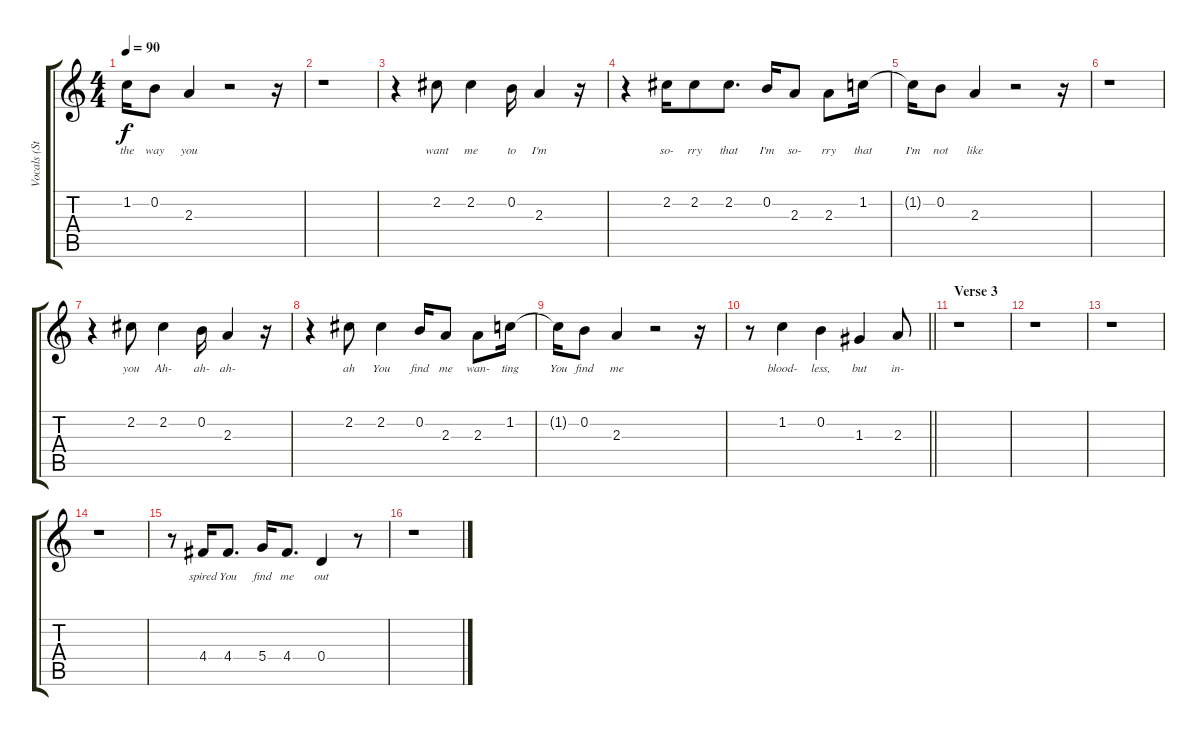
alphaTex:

\track ("Vocals (Steven Wilson)" "Vocals (St") {instrument fretlessbass}
\staff {score tabs}
\tuning (E4 B3 G3 D3 A2 E2) {hide}
\ts (4 4)
\tempo 90
\clef g2
\ks c
1.2{t}.16{lyrics (0 "the") lyrics (1 "") lyrics (2 "") lyrics (3 "") lyrics (4 "") dy f} 0.2.8{lyrics (0 "way") lyrics (1 "") lyrics (2 "") lyrics (3 "") lyrics (4 "")} 2.3.4{lyrics (0 "you") lyrics (1 "") lyrics (2 "") lyrics (3 "") lyrics (4 "")} r.2 r.16 |
r.1 |
r.4 2.2.8{lyrics (0 "want") lyrics (1 "") lyrics (2 "") lyrics (3 "") lyrics (4 "")} 2.2.4{lyrics (0 "me") lyrics (1 "") lyrics (2 "") lyrics (3 "") lyrics (4 "")} 0.2.16{lyrics (0 "to") lyrics (1 "") lyrics (2 "") lyrics (3 "") lyrics (4 "")} 2.3.4{lyrics (0 "I'm") lyrics (1 "") lyrics (2 "") lyrics (3 "") lyrics (4 "")} r.16 |
r.4 2.2.16{lyrics (0 "so-") lyrics (1 "") lyrics (2 "") lyrics (3 "") lyrics (4 "")} 2.2.8{lyrics (0 "rry") lyrics (1 "") lyrics (2 "") lyrics (3 "") lyrics (4 "")} 2.2.8{d lyrics (0 "that") lyrics (1 "") lyrics (2 "") lyrics (3 "") lyrics (4 "")} 0.2.16{lyrics (0 "I'm") lyrics (1 "") lyrics (2 "") lyrics (3 "") lyrics (4 "")} 2.3.8{lyrics (0 "so-") lyrics (1 "") lyrics (2 "") lyrics (3 "") lyrics (4 "")} 2.3.8{lyrics (0 "rry") lyrics (1 "") lyrics (2 "") lyrics (3 "") lyrics (4 "")} 1.2.16{lyrics (0 "that") lyrics (1 "") lyrics (2 "") lyrics (3 "") lyrics (4 "")} |
1.2{t}.16{lyrics (0 "I'm") lyrics (1 "") lyrics (2 "") lyrics (3 "") lyrics (4 "")} 0.2.8{lyrics (0 "not") lyrics (1 "") lyrics (2 "") lyrics (3 "") lyrics (4 "")} 2.3.4{lyrics (0 "like") lyrics (1 "") lyrics (2 "") lyrics (3 "") lyrics (4 "")} r.2 r.16 |
r.1 |
r.4 2.2.8{lyrics (0 "you") lyrics (1 "") lyrics (2 "") lyrics (3 "") lyrics (4 "")} 2.2.4{lyrics (0 "Ah-") lyrics (1 "") lyrics (2 "") lyrics (3 "") lyrics (4 "")} 0.2.16{lyrics (0 "ah-") lyrics (1 "") lyrics (2 "") lyrics (3 "") lyrics (4 "")} 2.3.4{lyrics (0 "ah-") lyrics (1 "") lyrics (2 "") lyrics (3 "") lyrics (4 "")} r.16 |
r.4 2.2.8{lyrics (0 "ah") lyrics (1 "") lyrics (2 "") lyrics (3 "") lyrics (4 "")} 2.2.4{lyrics (0 "You") lyrics (1 "") lyrics (2 "") lyrics (3 "") lyrics (4 "")} 0.2.16{lyrics (0 "find") lyrics (1 "") lyrics (2 "") lyrics (3 "") lyrics (4 "")} 2.3.8{lyrics (0 "me") lyrics (1 "") lyrics (2 "") lyrics (3 "") lyrics (4 "")} 2.3.8{lyrics (0 "wan-") lyrics (1 "") lyrics (2 "") lyrics (3 "") lyrics (4 "")} 1.2.16{lyrics (0 "ting") lyrics (1 "") lyrics (2 "") lyrics (3 "") lyrics (4 "")} |
1.2{t}.16{lyrics (0 "You") lyrics (1 "") lyrics (2 "") lyrics (3 "") lyrics (4 "")} 0.2.8{lyrics (0 "find") lyrics (1 "") lyrics (2 "") lyrics (3 "") lyrics (4 "")} 2.3.4{lyrics (0 "me") lyrics (1 "") lyrics (2 "") lyrics (3 "") lyrics (4 "")} r.2 r.16 |
\barLineRight lightlight
r.8 1.2.4{lyrics (0 "blood-") lyrics (1 "") lyrics (2 "") lyrics (3 "") lyrics (4 "")} 0.2.4{lyrics (0 "less,") lyrics (1 "") lyrics (2 "") lyrics (3 "") lyrics (4 "")} 1.3.4{lyrics (0 "but") lyrics (1 "") lyrics (2 "") lyrics (3 "") lyrics (4 "")} 2.3.8{lyrics (0 "in-") lyrics (1 "") lyrics (2 "") lyrics (3 "") lyrics (4 "")} |
\section ("" "Verse 3")
r.1 |
r.1 |
r.1 |
r.1 |
r.8 4.4.16{lyrics (0 "spired") lyrics (1 "") lyrics (2 "") lyrics (3 "") lyrics (4 "")} 4.4.8{d lyrics (0 "You") lyrics (1 "") lyrics (2 "") lyrics (3 "") lyrics (4 "")} 5.4.16{lyrics (0 "find") lyrics (1 "") lyrics (2 "") lyrics (3 "") lyrics (4 "")} 4.4.8{d lyrics (0 "me") lyrics (1 "") lyrics (2 "") lyrics (3 "") lyrics (4 "")} 0.4.4{lyrics (0 "out") lyrics (1 "") lyrics (2 "") lyrics (3 "") lyrics (4 "")} r.8 |
r.1
